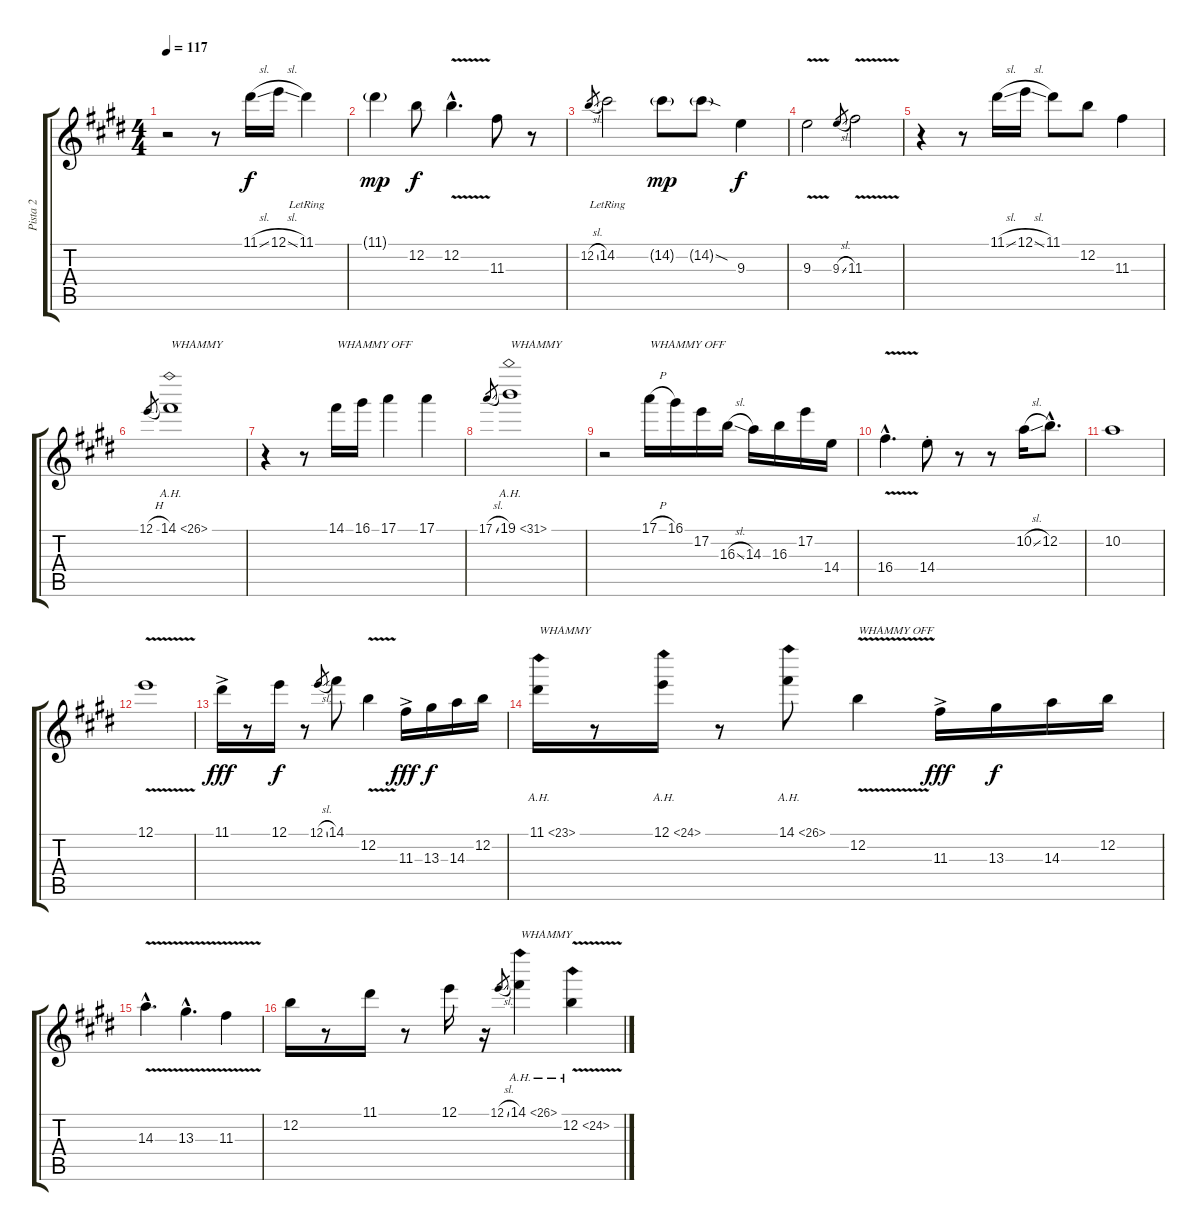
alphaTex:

\track ("Pista 2" "Pista 2") {instrument distortionguitar}
\staff {score tabs}
\tuning (E4 B3 G3 D3 A2 E2) {hide}
\ts (4 4)
\tempo 117
\clef g2
\ks e
r.2{dy f instrument distortionguitar} r.8 11.1{sl}.16 12.1{sl}.16 11.1{lr}.4 |
11.1{g}.4{dy mp} 12.2.8{dy f} 12.2{v hac}.4{d} 11.3.8 r.8 |
12.2{sl}.8{gr} 14.2{lr}.2 14.2{g}.8{dy mp} 14.2{sod g}.8 9.3.4{dy f} |
9.3{v}.2 9.3{sl}.8{gr} 11.3{v}.2 |
r.4 r.8 11.1{sl}.16 12.1{sl}.16 11.1.8 12.2.8 11.3.4 |
12.1{h}.8{gr} 14.1{ah 12}.1{txt "WHAMMY"} |
r.4 r.8 14.1.16{txt "WHAMMY OFF"} 16.1.16 17.1.4 17.1.4 |
17.1{sl}.8{gr} 19.1{ah 12}.1{txt "WHAMMY"} |
r.2 17.1{h}.16{txt "WHAMMY OFF"} 16.1.16 17.2.16 16.3{sl}.16 14.3.16 16.3.16 17.2.16 14.4.16 |
16.4{v hac}.4{d} 14.4{st}.8 r.8 r.8 10.2{sl}.16 12.2{hac}.8{d} |
10.2.1 |
12.1{v}.1 |
11.1{ac}.16{dy fff} r.8 12.1.16{dy f} r.8 12.1{sl}.8{gr} 14.1.8 12.2{v}.4 11.3{ac}.16{dy fff} 13.3.16{dy f} 14.3.16 12.2.16 |
11.1{ah 12}.16{txt "WHAMMY"} r.8 12.1{ah 12}.16 r.8 14.1{ah 12}.8 12.2{v}.4{txt "WHAMMY OFF"} 11.3{ac}.16{dy fff} 13.3.16{dy f} 14.3.16 12.2.16 |
14.3{v hac}.4{d} 13.3{v hac}.4{d} 11.3{v}.4 |
12.2.16 r.8 11.1.16 r.8 12.1.16 r.16 12.1{sl}.8{gr} 14.1{ah 12}.4{txt "WHAMMY"} 12.2{ah 12 v}.4
